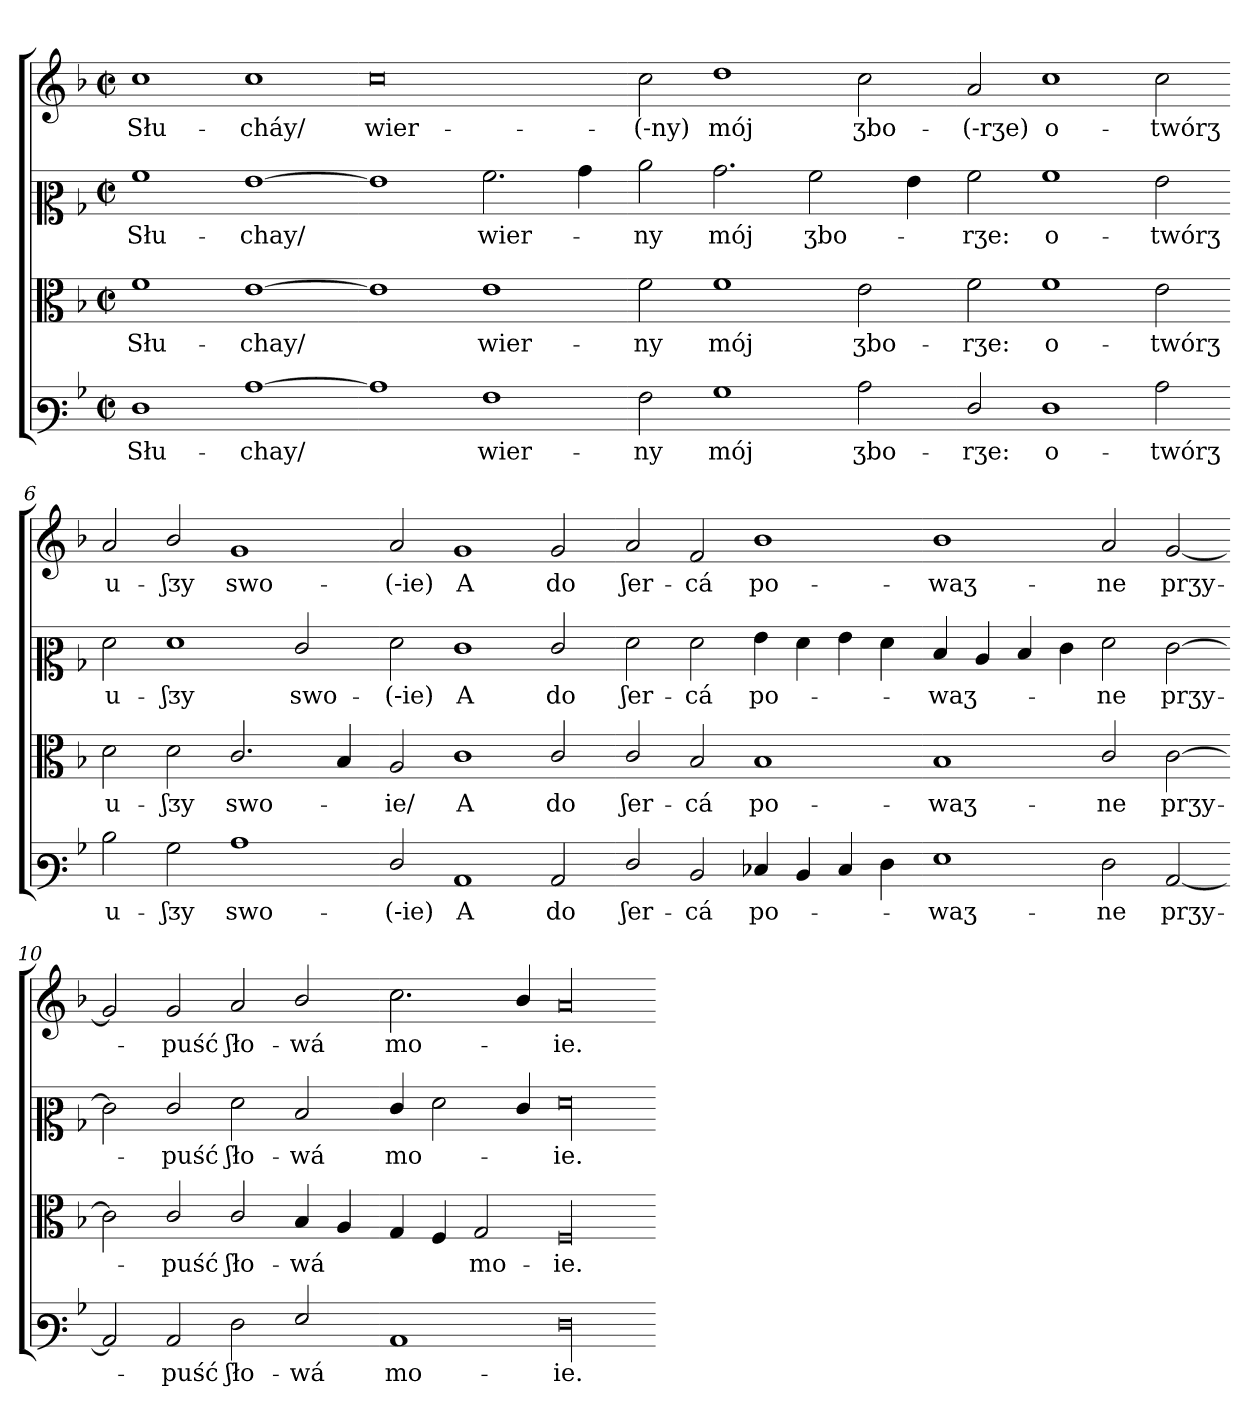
**kern	**text	**kern	**text	**kern	**text	**kern	**text
*part4	*part4	*part3	*part3	*part2	*part2	*part1	*part1
*staff4	*staff4	*staff3	*staff3	*staff2	*staff2	*staff1	*staff1
*clefF3	*	*clefC3	*	*clefC2	*	*clefG2	*
*k[b-]	*	*k[b-]	*	*k[b-]	*	*k[b-]	*
*M4/2	*	*M4/2	*	*M4/2	*	*M4/2	*
*met(c|)	*	*met(c|)	*	*met(c|)	*	*met(c|)	*
=	=	=	=	=	=	=	=
1F	Słu-	1f	Słu-	1a	Słu-	1cc	Słu-
[1c	-chay/	[1e	-chay/	[1g	-chay/	1cc	-cháy/
=3-	=3-	=3-	=3-	=3-	=3-	=3-	=3-
1c]	.	1e]	.	1g]	.	0cc	wier-
1A	wier-	1e	wier-	2.a	wier-	.	.
.	.	.	.	4b-	.	.	.
=4-	=4-	=4-	=4-	=4-	=4-	=4-	=4-
2A	-ny	2f	-ny	2cc	-ny	2cc	(-ny)
1B-	mój	1f	mój	2.b-	mój	1dd	mój
.	.	.	.	2a	ӡbo-	.	.
2c	ӡbo-	2e	ӡbo-	.	.	2cc	ӡbo-
.	.	.	.	4g	.	.	.
=5-	=5-	=5-	=5-	=5-	=5-	=5-	=5-
2F/	-rӡe:	2f	-rӡe:	2a	-rӡe:	2a	(-rӡe)
1F	o-	1f	o-	1a	o-	1cc	o-
2c	-twórӡ	2e	-twórӡ	2g	-twórӡ	2cc	-twórӡ
=6-	=6-	=6-	=6-	=6-	=6-	=6-	=6-
2d	u-	2d	u-	2f	u-	2a	u-
2B-	-ʃᴣy	2d	-ʃᴣy	1f	-ʃᴣy	2b-/	-ʃᴣy
1c	swo-	2.c/	swo-	.	.	1g	swo-
.	.	.	.	2e/	swo-	.	.
.	.	4B-	.	.	.	.	.
=7-	=7-	=7-	=7-	=7-	=7-	=7-	=7-
2F/	(-ie)	2A	-ie/	2f	(-ie)	2a	(-ie)
1C	A	1c	A	1e	A	1g	A
2C	do	2c/	do	2e/	do	2g	do
=8-	=8-	=8-	=8-	=8-	=8-	=8-	=8-
2F/	ʃer-	2c/	ʃer-	2f	ʃer-	2a	ʃer-
2D	-cá	2B-	-cá	2f	-cá	2f	-cá
4E-X	po-	1B-	po-	4g	po-	1b-	po-
4D	.	.	.	4f	.	.	.
4E-	.	.	.	4g	.	.	.
4F	.	.	.	4f	.	.	.
=9-	=9-	=9-	=9-	=9-	=9-	=9-	=9-
1G	-waӡ-	1B-	-waӡ-	4d	-waӡ-	1b-	-waӡ-
.	.	.	.	4c	.	.	.
.	.	.	.	4d	.	.	.
.	.	.	.	4e	.	.	.
2F	-ne	2c/	-ne	2f	-ne	2a	-ne
[2C	prӡy-	[2c	prӡy-	[2e	prӡy-	[2g	prӡy-
=10-	=10-	=10-	=10-	=10-	=10-	=10-	=10-
2C]	.	2c]	.	2e]	.	2g]	.
2C	-puść	2c/	-puść	2e/	-puść	2g	-puść
2F	ʃło-	2c/	ʃło-	2f	ʃło-	2a	ʃło-
2G/	-wá	4B-	-wá	2d	-wá	2b-/	-wá
.	.	4A	.	.	.	.	.
=11-	=11-	=11-	=11-	=11-	=11-	=11-	=11-
1C	mo-	4G	.	4e/	mo-	2.cc	mo-
.	.	4F	.	2f	.	.	.
.	.	2G	mo-	.	.	.	.
.	.	.	.	4e/	.	4b-/	.
!LO:N:vis=00	!	!LO:N:vis=00	!	!LO:N:vis=00	!	!LO:N:vis=00	!
1F	-ie.	1F/	-ie.	1f	-ie.	1a/	-ie.
=-	=-	=-	=-	=-	=-	=-	=-
*-	*-	*-	*-	*-	*-	*-	*-
